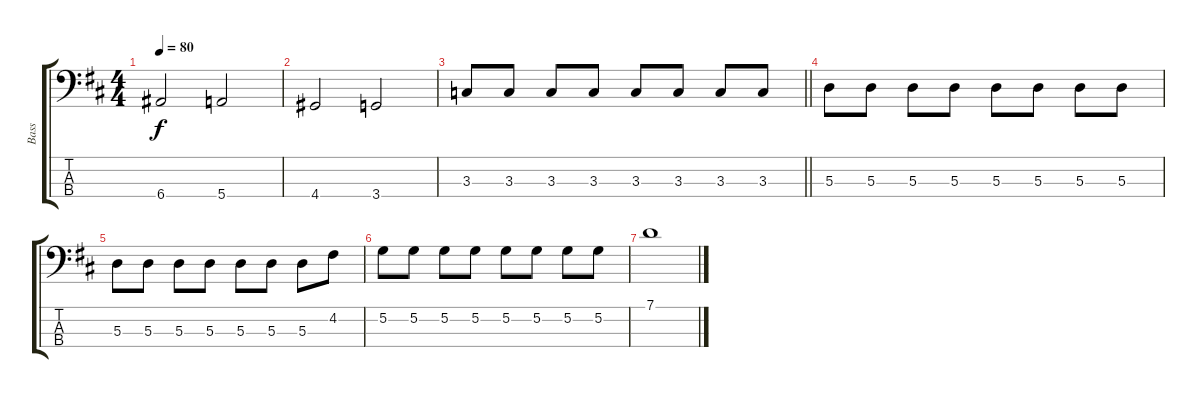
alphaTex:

\track ("Bass" "Bass") {instrument fretlessbass}
\staff {score tabs}
\tuning (G2 D2 A1 E1) {hide}
\ts (4 4)
\tempo 80
\clef f4
\ks d
6.4.2{dy f} 5.4.2 |
4.4.2 3.4.2 |
\barLineRight lightlight
3.3.8 3.3.8 3.3.8 3.3.8 3.3.8 3.3.8 3.3.8 3.3.8 |
5.3.8 5.3.8 5.3.8 5.3.8 5.3.8 5.3.8 5.3.8 5.3.8 |
5.3.8 5.3.8 5.3.8 5.3.8 5.3.8 5.3.8 5.3.8 4.2.8 |
5.2.8{volume 0} 5.2.8 5.2.8 5.2.8 5.2.8 5.2.8 5.2.8 5.2.8 |
7.1.1
